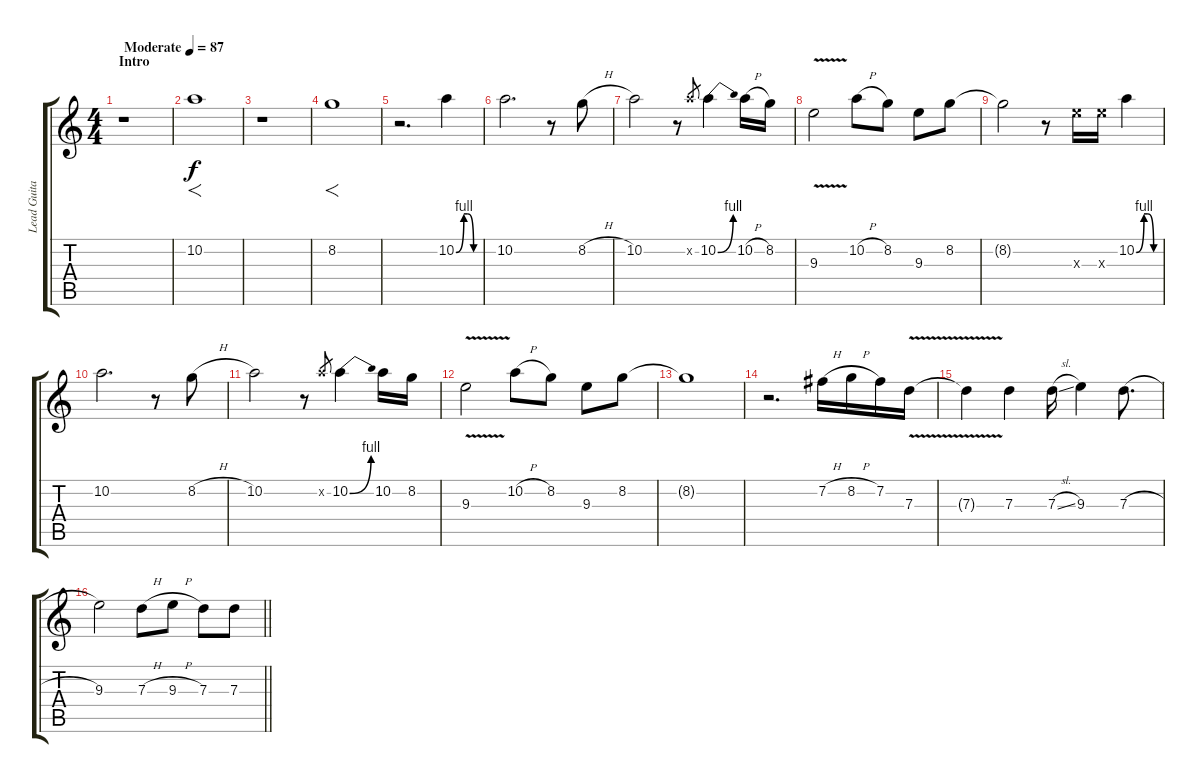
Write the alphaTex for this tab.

\track ("Lead Guitar" "Lead Guita") {instrument distortionguitar}
\staff {score tabs}
\tuning (E4 B3 G3 D3 A2 E2) {hide}
\ts (4 4)
\section ("" "Intro")
\tempo (87 "Moderate")
\clef g2
\ks c
r.1{dy f instrument distortionguitar} |
10.2.1{f} |
r.1 |
8.2.1{f} |
r.2{d volume 14} 10.2{be (custom 0 0 20 4 30 4 45 0 60 0)}.4 |
10.2.2{d} r.8 8.2{h}.8 |
10.2.2 r.8 10.2{x}.8{gr} 10.2{be (bend 0 0 60 4)}.4 10.2{h}.16 8.2.16 |
9.3{v}.2 10.2{h}.8 8.2.8 9.3.8 8.2.8 |
8.2{t}.2 r.8 9.3{x}.16 9.3{x}.16 10.2{be (custom 0 0 20 4 30 4 45 0 60 0)}.4 |
10.2.2{d} r.8 8.2{h}.8 |
10.2.2 r.8 10.2{x}.8{gr} 10.2{be (bend 0 0 60 4)}.4 10.2.16 8.2.16 |
9.3{v}.2 10.2{h}.8 8.2.8 9.3.8 8.2.8 |
8.2{t}.1 |
r.2{d} 7.2{h}.16 8.2{h}.16 7.2.16 7.3{v}.16 |
7.3{t}.4 7.3.4 7.3{sl}.16 9.3.4 7.3{h}.8{d} |
\barLineRight lightlight
9.3.2 7.3{h}.8 9.3{h}.8 7.3.8 7.3.8
